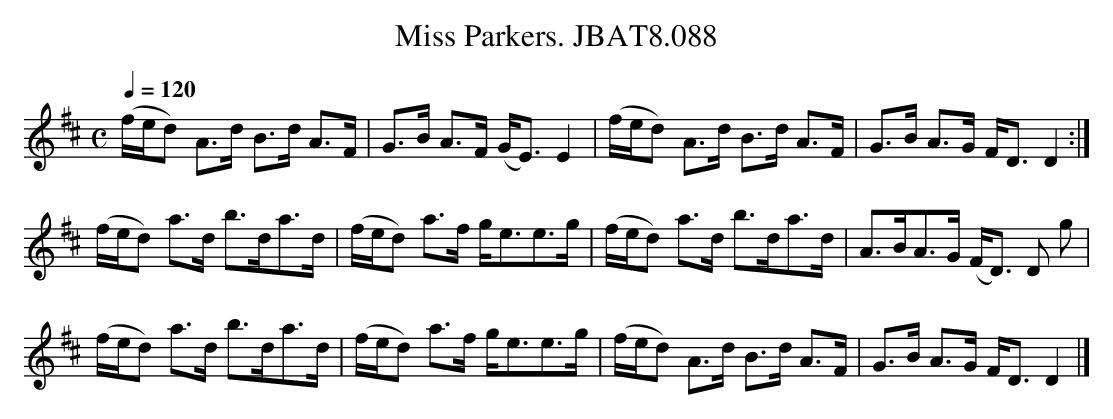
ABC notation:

X:1
T:Miss Parkers. JBAT8.088
M:C
L:1/8
Q:1/4=120
K:D
(f/e/d) A>d B>d A>F|G>B A>F (G<E)E2|(f/e/d) A>d B>d A>F|G>B A>G F<DD2:|
(f/e/d) a>d b>da>d|(f/e/d) a>f g<ee>g|(f/e/d) a>d b>da>d|A>BA>G (F<D) D g|
(f/e/d) a>d b>da>d|(f/e/d) a>f g<ee>g|(f/e/d) A>d B>d A>F|G>B A>G F<D D2|]
